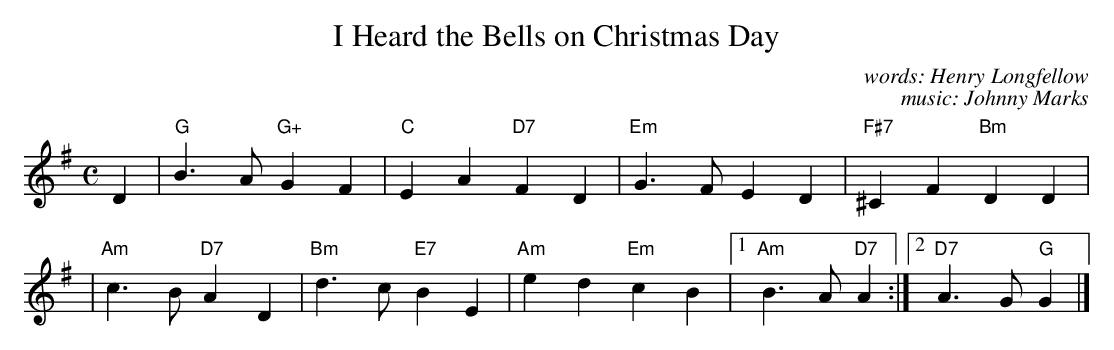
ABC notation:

X:1
T: I Heard the Bells on Christmas Day
C: words: Henry Longfellow
C: music: Johnny Marks
M: C
L: 1/4
K: G
D \
| "G"B>A "G+"GF | "C"EA "D7"FD | "Em"G>F ED | "F#7"^CF "Bm"DD |
| "Am"c>B "D7"AD | "Bm"d>c "E7"BE | "Am"ed "Em"cB |1 "Am"B>A "D7"A :|2 "D7"A>G "G"G |]
